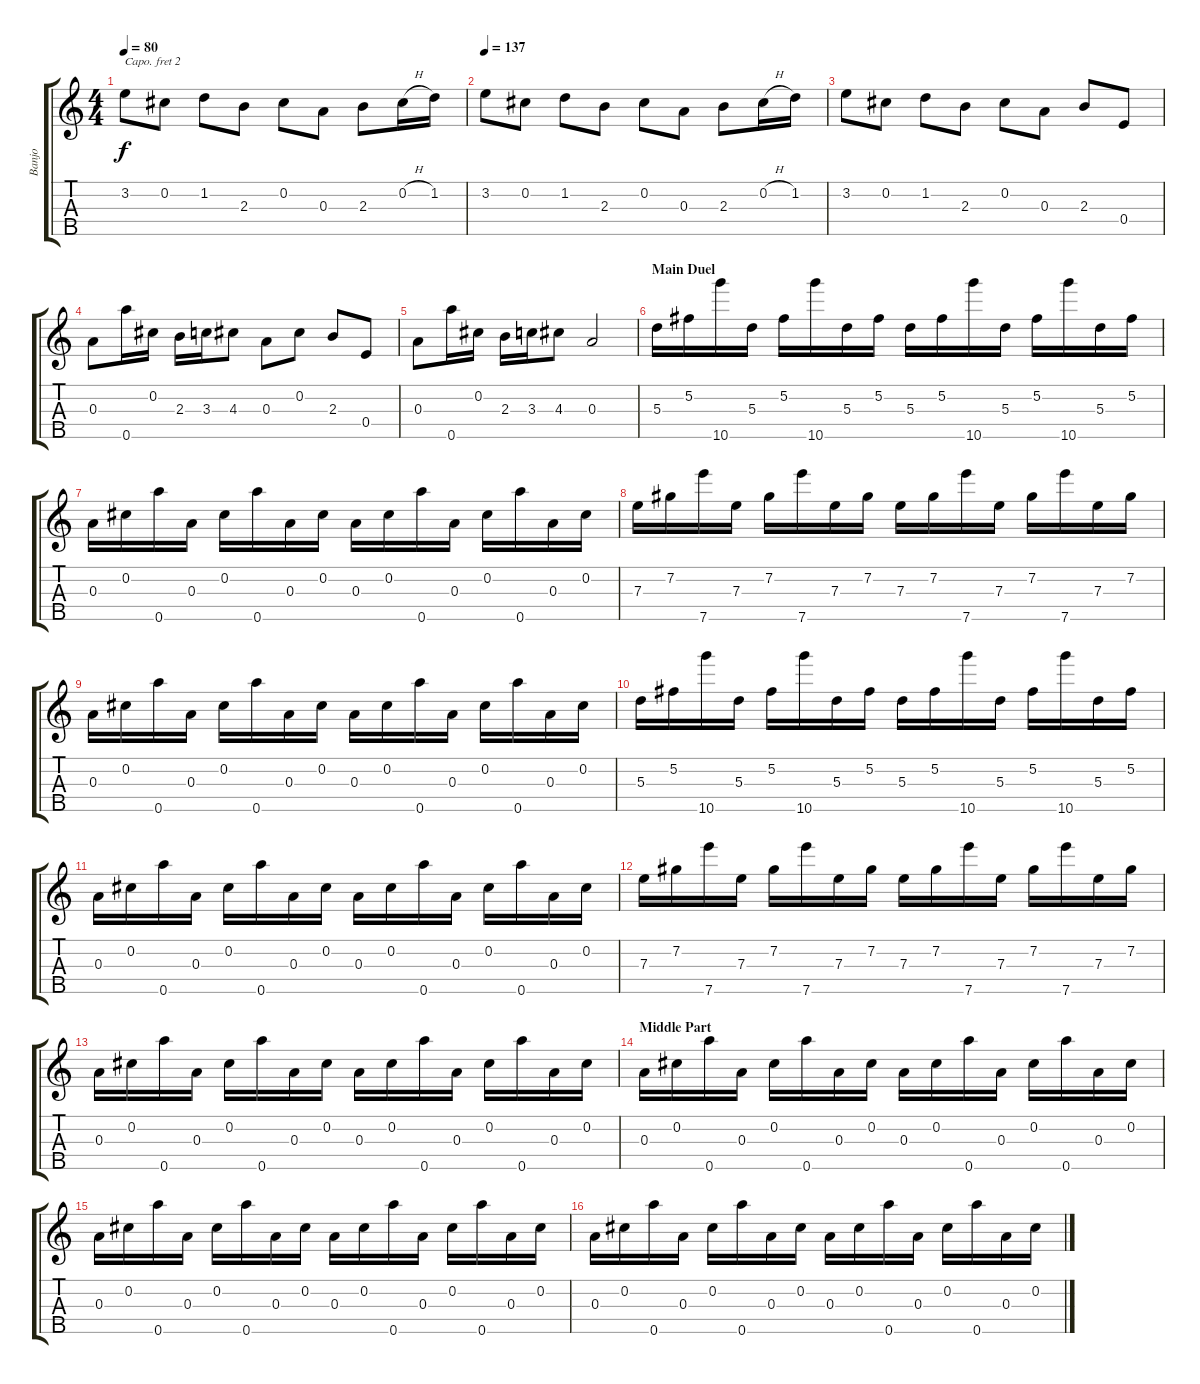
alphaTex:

\track ("Banjo " "Banjo ") {instrument banjo}
\staff {score tabs}
\capo 2
\tuning (D4 B3 G3 D3 G4) {hide}
\displaytranspose 12
\ts (4 4)
\tempo 80
\clef g2
\ks c
3.2.8{dy f} 0.2.8 1.2.8 2.3.8 0.2.8 0.3.8 2.3.8 0.2{h}.16 1.2.16 |
\tempo 137
3.2.8 0.2.8 1.2.8 2.3.8 0.2.8 0.3.8 2.3.8 0.2{h}.16 1.2.16 |
3.2.8 0.2.8 1.2.8 2.3.8 0.2.8 0.3.8 2.3.8 0.4.8 |
0.3.8 0.5.16 0.2.16 2.3.16 3.3.16 4.3.8 0.3.8 0.2.8 2.3.8 0.4.8 |
0.3.8 0.5.16 0.2.16 2.3.16 3.3.16 4.3.8 0.3.2 |
\section ("" "Main Duel")
5.3.16 5.2.16 10.5.16 5.3.16 5.2.16 10.5.16 5.3.16 5.2.16 5.3.16 5.2.16 10.5.16 5.3.16 5.2.16 10.5.16 5.3.16 5.2.16 |
0.3.16 0.2.16 0.5.16 0.3.16 0.2.16 0.5.16 0.3.16 0.2.16 0.3.16 0.2.16 0.5.16 0.3.16 0.2.16 0.5.16 0.3.16 0.2.16 |
7.3.16 7.2.16 7.5.16 7.3.16 7.2.16 7.5.16 7.3.16 7.2.16 7.3.16 7.2.16 7.5.16 7.3.16 7.2.16 7.5.16 7.3.16 7.2.16 |
0.3.16 0.2.16 0.5.16 0.3.16 0.2.16 0.5.16 0.3.16 0.2.16 0.3.16 0.2.16 0.5.16 0.3.16 0.2.16 0.5.16 0.3.16 0.2.16 |
5.3.16 5.2.16 10.5.16 5.3.16 5.2.16 10.5.16 5.3.16 5.2.16 5.3.16 5.2.16 10.5.16 5.3.16 5.2.16 10.5.16 5.3.16 5.2.16 |
0.3.16 0.2.16 0.5.16 0.3.16 0.2.16 0.5.16 0.3.16 0.2.16 0.3.16 0.2.16 0.5.16 0.3.16 0.2.16 0.5.16 0.3.16 0.2.16 |
7.3.16 7.2.16 7.5.16 7.3.16 7.2.16 7.5.16 7.3.16 7.2.16 7.3.16 7.2.16 7.5.16 7.3.16 7.2.16 7.5.16 7.3.16 7.2.16 |
0.3.16 0.2.16 0.5.16 0.3.16 0.2.16 0.5.16 0.3.16 0.2.16 0.3.16 0.2.16 0.5.16 0.3.16 0.2.16 0.5.16 0.3.16 0.2.16 |
\section ("" "Middle Part")
0.3.16 0.2.16 0.5.16 0.3.16 0.2.16 0.5.16 0.3.16 0.2.16 0.3.16 0.2.16 0.5.16 0.3.16 0.2.16 0.5.16 0.3.16 0.2.16 |
0.3.16 0.2.16 0.5.16 0.3.16 0.2.16 0.5.16 0.3.16 0.2.16 0.3.16 0.2.16 0.5.16 0.3.16 0.2.16 0.5.16 0.3.16 0.2.16 |
0.3.16 0.2.16 0.5.16 0.3.16 0.2.16 0.5.16 0.3.16 0.2.16 0.3.16 0.2.16 0.5.16 0.3.16 0.2.16 0.5.16 0.3.16 0.2.16
